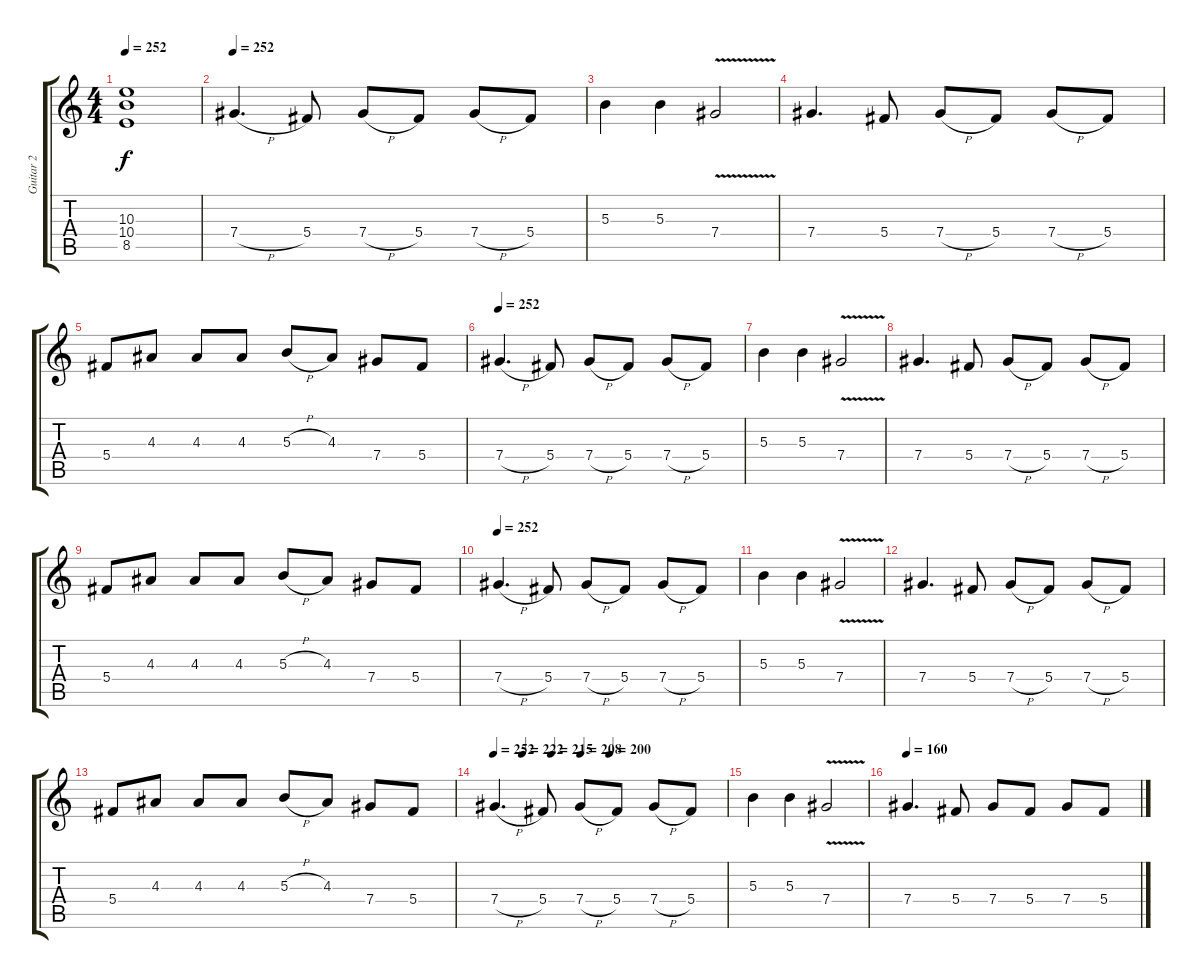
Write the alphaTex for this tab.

\track ("Guitar 2" "Guitar 2") {instrument distortionguitar}
\staff {score tabs}
\tuning (Eb4 Bb3 Gb3 Db3 Ab2 Eb2) {hide}
\ts (4 4)
\tempo 252
\clef g2
\ks c
(10.3 10.4 8.5).1{dy f} |
\tempo 252
7.4{h}.4{d} 5.4.8 7.4{h}.8 5.4.8 7.4{h}.8 5.4.8 |
5.3.4 5.3.4 7.4{v}.2 |
7.4.4{d} 5.4.8 7.4{h}.8 5.4.8 7.4{h}.8 5.4.8 |
5.4.8 4.3.8 4.3.8 4.3.8 5.3{h}.8 4.3.8 7.4.8 5.4.8 |
\tempo 252
7.4{h}.4{d} 5.4.8 7.4{h}.8 5.4.8 7.4{h}.8 5.4.8 |
5.3.4 5.3.4 7.4{v}.2 |
7.4.4{d} 5.4.8 7.4{h}.8 5.4.8 7.4{h}.8 5.4.8 |
5.4.8 4.3.8 4.3.8 4.3.8 5.3{h}.8 4.3.8 7.4.8 5.4.8 |
\tempo 252
7.4{h}.4{d} 5.4.8 7.4{h}.8 5.4.8 7.4{h}.8 5.4.8 |
5.3.4 5.3.4 7.4{v}.2 |
7.4.4{d} 5.4.8 7.4{h}.8 5.4.8 7.4{h}.8 5.4.8 |
5.4.8 4.3.8 4.3.8 4.3.8 5.3{h}.8 4.3.8 7.4.8 5.4.8 |
\tempo 252
\tempo (222 0.125)
\tempo (215 0.25)
\tempo (208 0.375)
\tempo (200 0.5)
7.4{h}.4{d} 5.4.8 7.4{h}.8 5.4.8 7.4{h}.8 5.4.8 |
5.3.4 5.3.4 7.4{v}.2 |
\tempo 108
\tempo 160
7.4.4{d} 5.4.8 7.4.8 5.4.8 7.4.8 5.4.8
